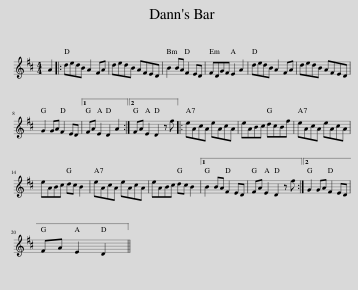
X:1
L:1/8
M:4/4
I:linebreak $
K:D
V:1 treble
V:1
 A2 |: dedB A2 FA | dedB AFED | B2 BA F2 ED | FDGF E2 A2 | %5
 dedB A2 FA | dedB AFED |$ G2 GA F2 ED |1 FA E2 D2 A2 :|2 FA E2 D2 z f |: %10
 eAcA eAcA | eABc dcBf | eAcA eAcA |$ eABc dc B2 | eAcA eAcA | %15
 eABc dc B2 |1 B2 BA F2 ED | FA E2 D2 z f :|2 G2 GA F2 ED |$ FA E2 D2 || %20
